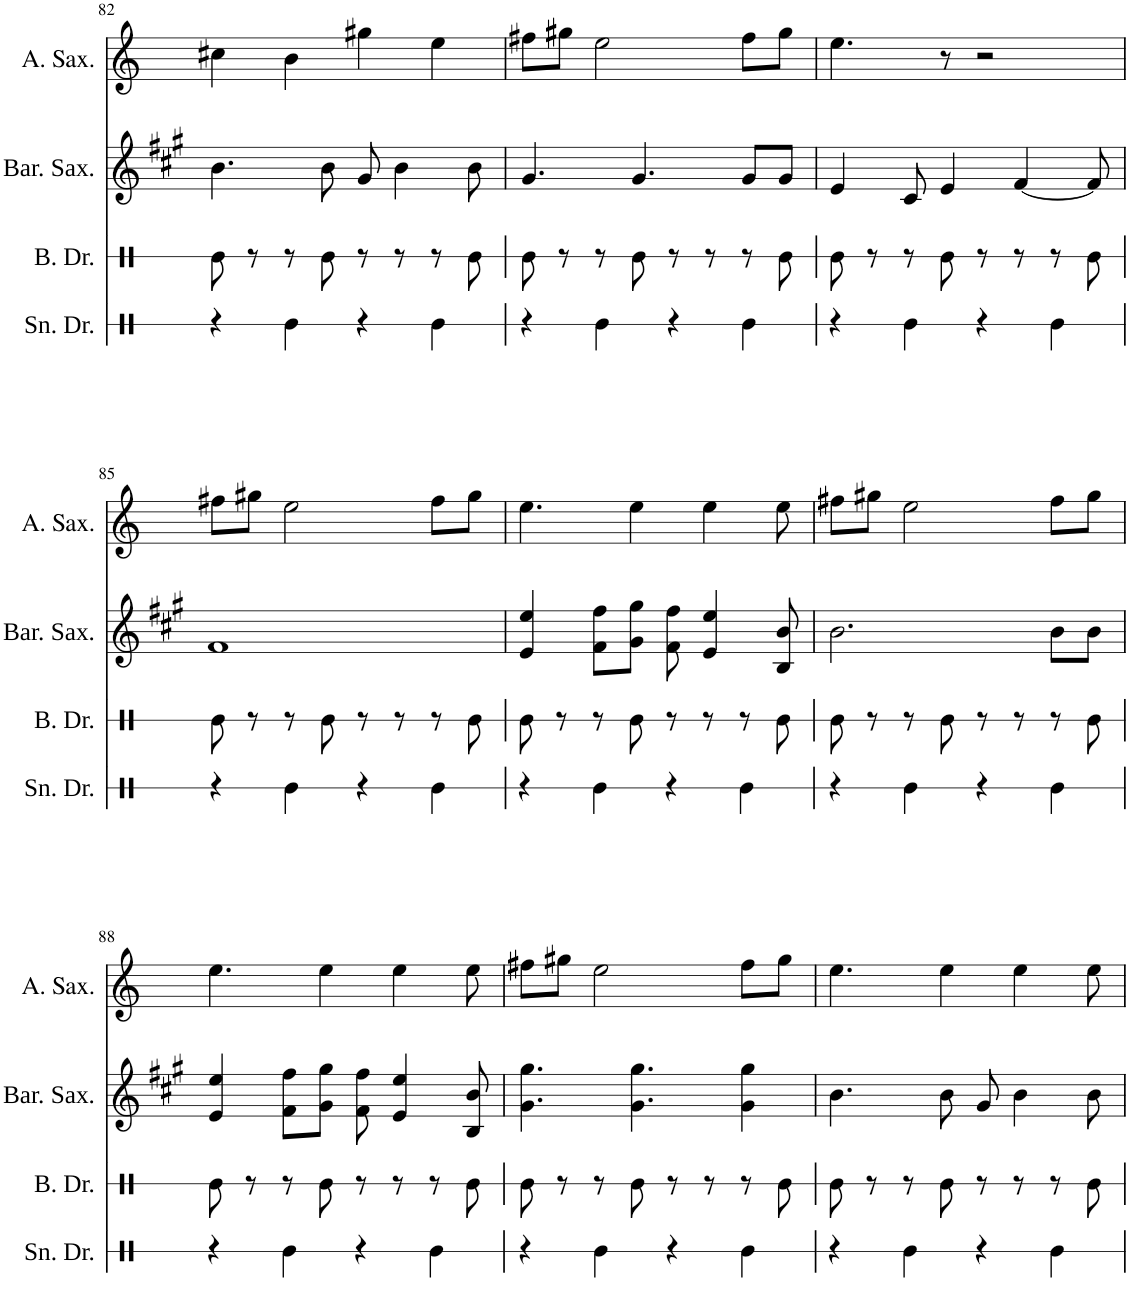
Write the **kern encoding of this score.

**kern	**kern	**kern	**kern
*part4	*part3	*part2	*part1
*staff4	*staff3	*staff2	*staff1
*I"Snare Drum	*I"Bass Drum	*I"Baritone Saxophone	*I"Alto Saxophone
*I'Sn. Dr.	*I'B. Dr.	*I'Bar. Sax.	*I'A. Sax.
!!LO:PB:g=z
*clefX	*clefX	*clefG2	*clefG2
*	*	*Trd12c21	*Trd5c9
*k[]	*k[]	*k[f#c#g#]	*k[]
*M4/4	*M4/4	*M4/4	*M4/4
=82	=82	=82	=82
4r	8Re\	4.b\	4cc#X\
.	8r	.	.
4Re\	8r	.	4b\
.	8Re\	8b\	.
4r	8r	8g#/	4gg#X\
.	8r	4b\	.
4Re\	8r	.	4ee\
.	8Re\	8b\	.
=83	=83	=83	=83
4r	8Re\	4.g#/	8ff#X\L
.	8r	.	8gg#X\J
4Re\	8r	.	2ee\
.	8Re\	4.g#/	.
4r	8r	.	.
.	8r	.	.
4Re\	8r	8g#/L	8ff#\L
.	8Re\	8g#/J	8gg#\J
=84	=84	=84	=84
4r	8Re\	4e/	4.ee\
.	8r	.	.
4Re\	8r	8c#/	.
.	8Re\	4e/	8r
4r	8r	.	2r
.	8r	[4f#/	.
4Re\	8r	.	.
.	8Re\	8f#/]	.
!!LO:LB:g=z
=85	=85	=85	=85
4r	8Re\	1f#	8ff#X\L
.	8r	.	8gg#X\J
4Re\	8r	.	2ee\
.	8Re\	.	.
4r	8r	.	.
.	8r	.	.
4Re\	8r	.	8ff#\L
.	8Re\	.	8gg#\J
=86	=86	=86	=86
4r	8Re\	4e/ 4ee/	4.ee\
.	8r	.	.
4Re\	8r	8f#\ 8ff#\L	.
.	8Re\	8g#\ 8gg#\J	4ee\
4r	8r	8f#\ 8ff#\	.
.	8r	4e/ 4ee/	4ee\
4Re\	8r	.	.
.	8Re\	8B/ 8b/	8ee\
=87	=87	=87	=87
4r	8Re\	2.b\	8ff#X\L
.	8r	.	8gg#X\J
4Re\	8r	.	2ee\
.	8Re\	.	.
4r	8r	.	.
.	8r	.	.
4Re\	8r	8b\L	8ff#\L
.	8Re\	8b\J	8gg#\J
!!LO:LB:g=z
=88	=88	=88	=88
4r	8Re\	4e/ 4ee/	4.ee\
.	8r	.	.
4Re\	8r	8f#\ 8ff#\L	.
.	8Re\	8g#\ 8gg#\J	4ee\
4r	8r	8f#\ 8ff#\	.
.	8r	4e/ 4ee/	4ee\
4Re\	8r	.	.
.	8Re\	8B/ 8b/	8ee\
=89	=89	=89	=89
4r	8Re\	4.g#\ 4.gg#\	8ff#X\L
.	8r	.	8gg#X\J
4Re\	8r	.	2ee\
.	8Re\	4.g#\ 4.gg#\	.
4r	8r	.	.
.	8r	.	.
4Re\	8r	4g#\ 4gg#\	8ff#\L
.	8Re\	.	8gg#\J
=90	=90	=90	=90
4r	8Re\	4.b\	4.ee\
.	8r	.	.
4Re\	8r	.	.
.	8Re\	8b\	4ee\
4r	8r	8g#/	.
.	8r	4b\	4ee\
4Re\	8r	.	.
.	8Re\	8b\	8ee\
=	=	=	=
*-	*-	*-	*-
